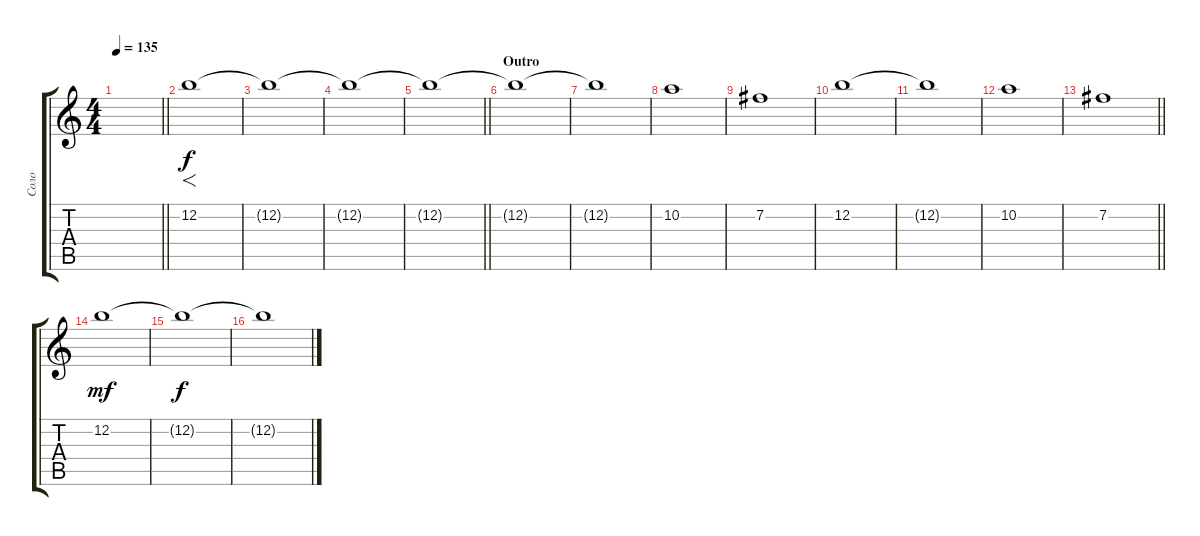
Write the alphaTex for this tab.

\track ("Соло" "Соло") {instrument distortionguitar}
\staff {score tabs}
\tuning (E4 B3 G3 D3 A2 E2) {hide}
\ts (4 4)
\tempo 135
\clef g2
\barLineRight lightlight
\ks c
|
\section ("" " ")
12.2.1{f} |
12.2{t}.1 |
12.2{t}.1 |
\barLineRight lightlight
12.2{t}.1 |
\section ("" "Outro")
12.2{t}.1 |
12.2{t}.1 |
10.2.1 |
7.2.1 |
12.2.1 |
12.2{t}.1 |
10.2.1 |
\barLineRight lightlight
7.2.1 |
12.2.1{dy mf} |
12.2{t}.1{dy f} |
12.2{t}.1
